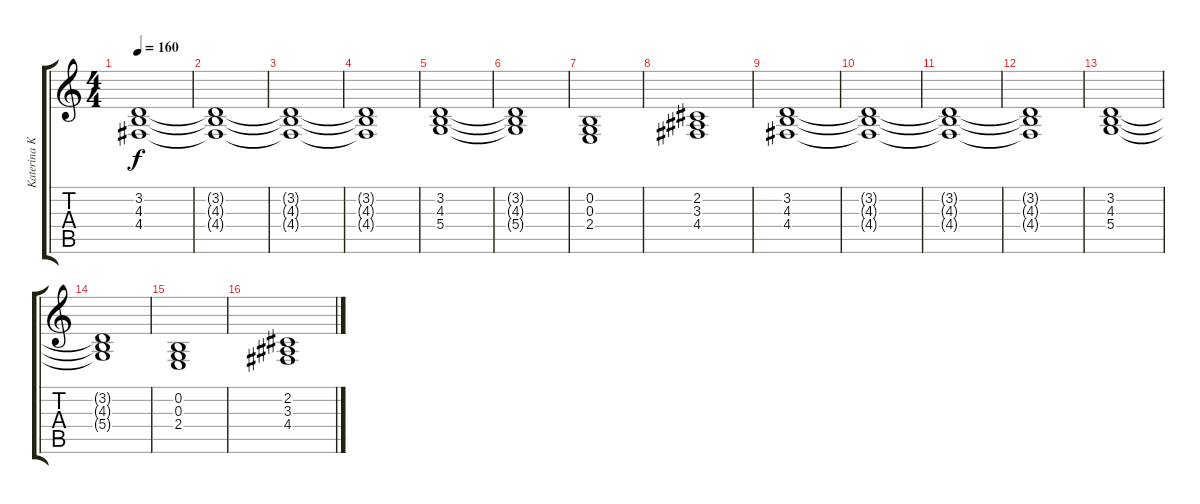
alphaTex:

\track ("Katerina Kotelnikova " "Katerina K") {instrument stringensemble1}
\staff {score tabs}
\tuning (E4 B3 G3 D3 A2 E2) {hide}
\ts (4 4)
\tempo 160
\clef g2
\ks c
(3.2 4.3 4.4).1{dy f} |
(3.2{t} 4.3{t} 4.4{t}).1 |
(3.2{t} 4.3{t} 4.4{t}).1 |
(3.2{t} 4.3{t} 4.4{t}).1 |
(3.2 4.3 5.4).1 |
(3.2{t} 4.3{t} 5.4{t}).1 |
(0.2 0.3 2.4).1 |
(2.2 3.3 4.4).1 |
(3.2 4.3 4.4).1 |
(3.2{t} 4.3{t} 4.4{t}).1 |
(3.2{t} 4.3{t} 4.4{t}).1 |
(3.2{t} 4.3{t} 4.4{t}).1 |
(3.2 4.3 5.4).1 |
(3.2{t} 4.3{t} 5.4{t}).1 |
(0.2 0.3 2.4).1 |
(2.2 3.3 4.4).1
